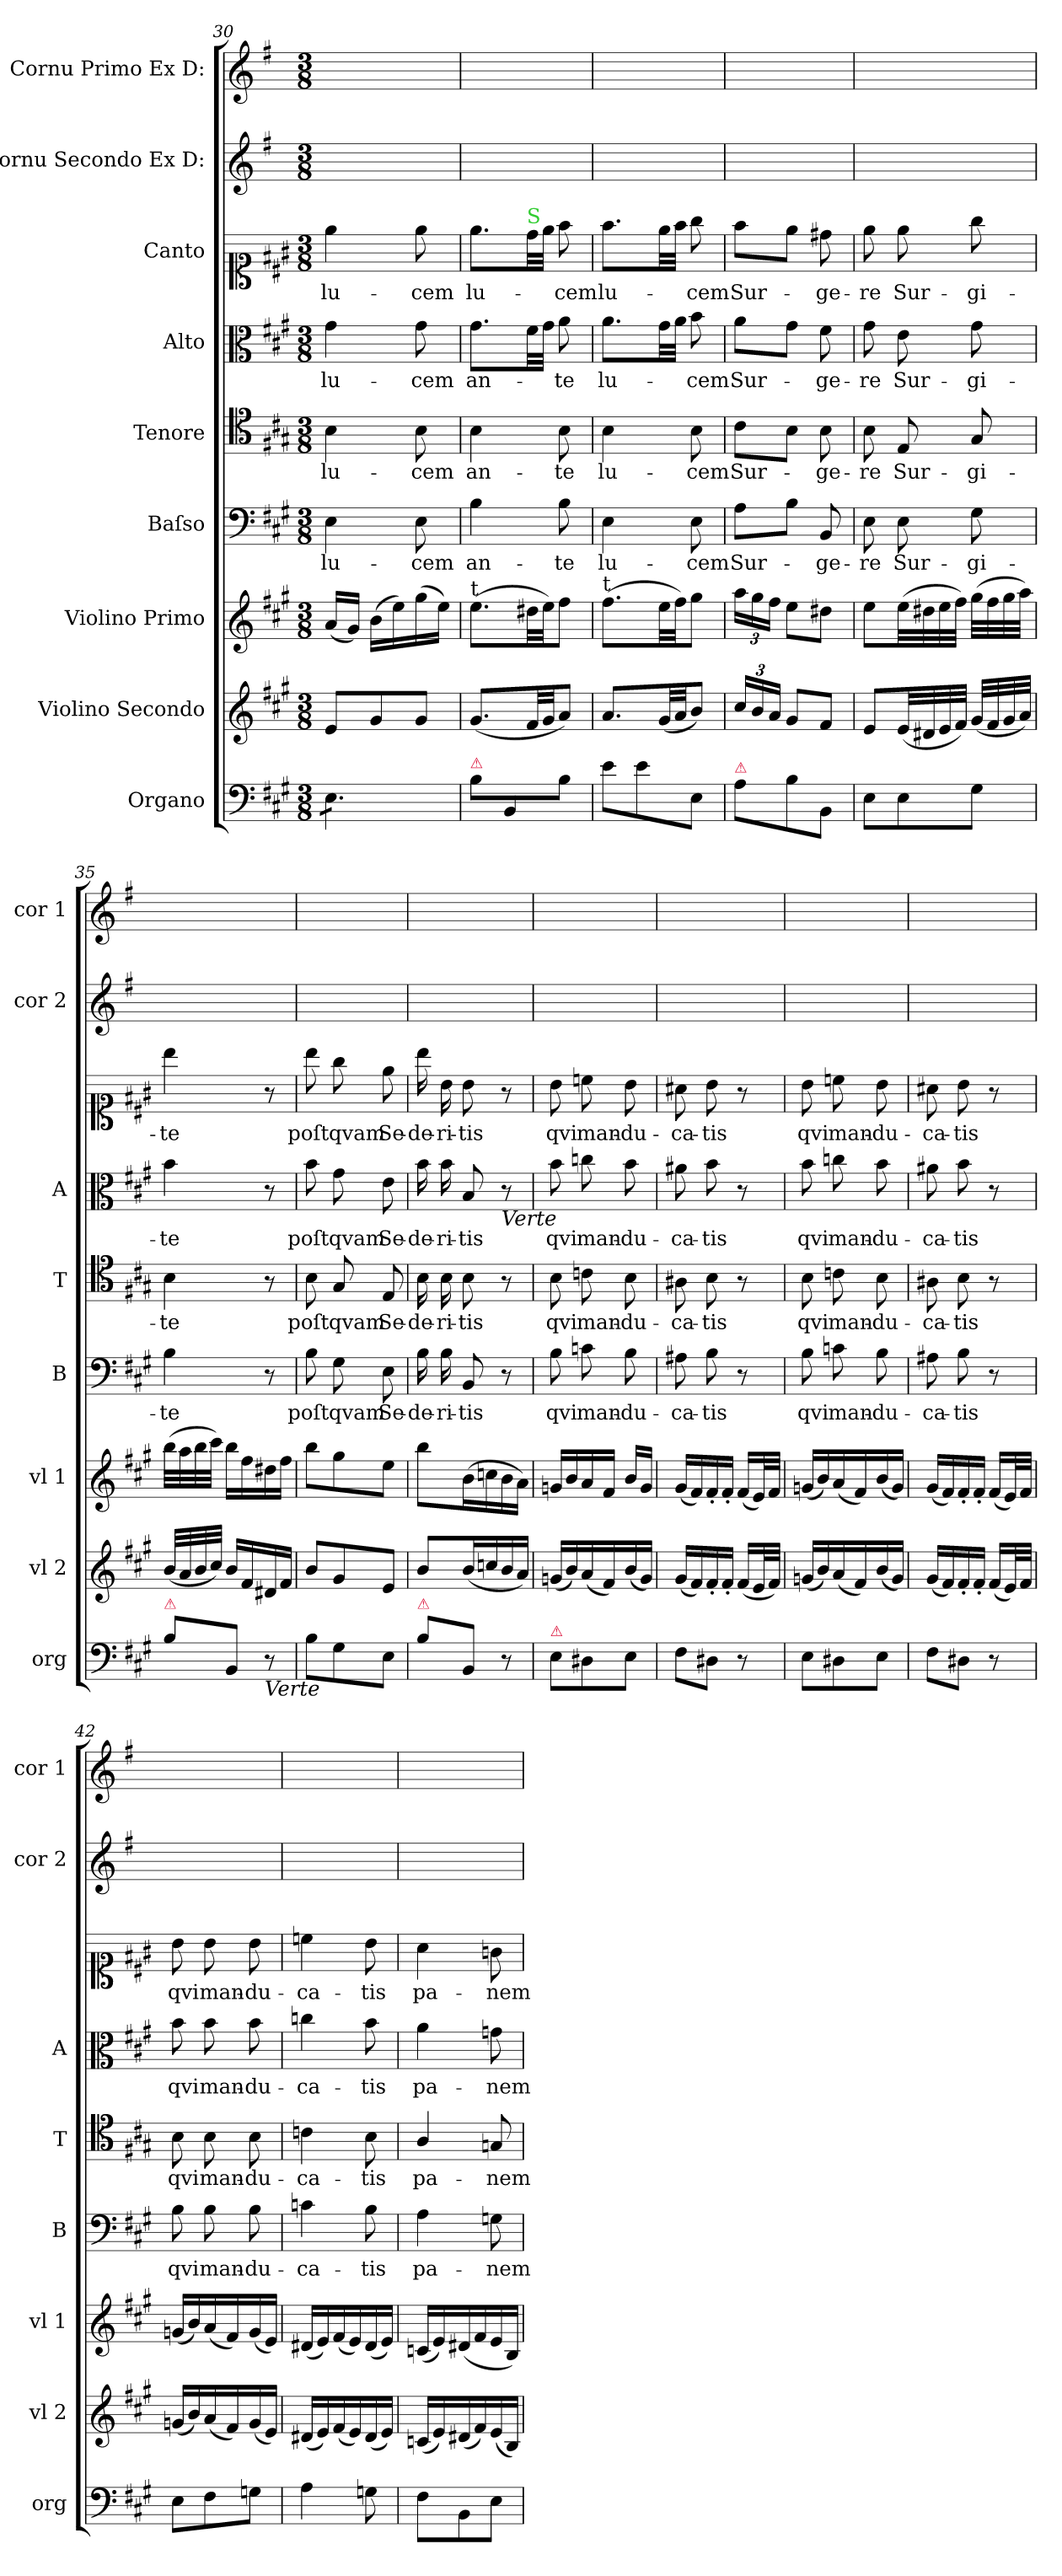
**kern	**kern	**dynam	**kern	**dynam	**kern	**text	**kern	**text	**kern	**text	**kern	**text	**kern	**kern
*part9	*part8	*part8	*part7	*part7	*part6	*part6	*part5	*part5	*part4	*part4	*part3	*part3	*part2	*part1
*staff9	*staff8	*staff8	*staff7	*staff7	*staff6	*staff6	*staff5	*staff5	*staff4	*staff4	*staff3	*staff3	*staff2	*staff1
*I"Organo	*I"Violino Secondo	*	*I"Violino Primo	*	*I"Baſso	*	*I"Tenore	*	*I"Alto	*	*I"Canto	*	*I"Cornu Secondo Ex D:	*I"Cornu Primo Ex D:
*I'org	*I'vl 2	*	*I'vl 1	*	*I'B	*	*I'T	*	*I'A	*	*	*	*I'cor 2	*I'cor 1
*clefF4	*clefG2	*	*clefG2	*	*clefF4	*	*clefC4	*	*clefC3	*	*clefC1	*	*clefG2	*clefG2
*	*	*	*	*	*	*	*	*	*	*	*	*	*ITrd-1c-2	*ITrd-1c-2
*k[f#c#g#]	*k[f#c#g#]	*	*k[f#c#g#]	*	*k[f#c#g#]	*	*k[f#c#g#]	*	*k[f#c#g#]	*	*k[f#c#g#]	*	*k[f#c#g#]	*k[f#c#g#]
*A:	*A:	*	*A:	*	*A:	*	*A:	*	*A:	*	*A:	*	*A:	*A:
*M3/8	*M3/8	*	*M3/8	*	*M3/8	*	*M3/8	*	*M3/8	*	*M3/8	*	*M3/8	*M3/8
=30	=30	=30	=30	=30	=30	=30	=30	=30	=30	=30	=30	=30	=30	=30
*tremolo	*	*	*	*	*	*	*	*	*	*	*	*	*	*
8E\L	8e/L	.	(16a/LL	.	4E\	lu-	4B\	lu-	4g#\	lu-	4ee\	lu-	4.ryy	4.ryy
.	.	.	16g#/JJ)	.	.	.	.	.	.	.	.	.	.	.
8E\	8g#/	.	(16b\LL	.	.	.	.	.	.	.	.	.	.	.
.	.	.	16ee\)	.	.	.	.	.	.	.	.	.	.	.
8E\J	8g#/J	.	(16gg#\	.	8E\	-cem	8B\	-cem	8g#\	-cem	8ee\	-cem	.	.
*Xtremolo	*	*	*	*	*	*	*	*	*	*	*	*	*	*
.	.	.	16ee\JJ)	.	.	.	.	.	.	.	.	.	.	.
=31	=31	=31	=31	=31	=31	=31	=31	=31	=31	=31	=31	=31	=31	=31
!	!	!	!LO:TX:a:t=t	!	!	!	!	!	!	!	!	!	!	!
!LO:TX:a:color=crimson:t=⚠	!	!	!	!	!	!	!	!	!	!	!	!	!	!
!	!	!	!	!	!	!LO:LY:i	!	!LO:LY:i	!	!	!	!LO:LY:i	!	!
8B\L	(8.g#/L	.	(8.ee\L	.	4B\	an-	4B\	an-	8.g#\L	an-	8.ee\L	lu-	4.ryy	4.ryy
8BB/	.	.	.	.	.	.	.	.	.	.	.	.	.	.
!	!	!	!	!	!	!	!	!	!	!	!LO:TX:a:color=limegreen:t=S	!	!	!
.	32f#/LL	.	32dd#X\LL	.	.	.	.	.	32f#\LL	.	32dd\LL	.	.	.
.	32g#/JJ	.	32ee\JJ)	.	.	.	.	.	32g#\JJJ	.	32ee\JJJ	.	.	.
!	!	!	!	!	!	!LO:LY:i	!	!LO:LY:i	!	!	!	!LO:LY:i	!	!
8B\J	8a/J)	.	8ff#\J	.	8B\	-te	8B\	-te	8a\	-te	8ff#\	-cem	.	.
=32	=32	=32	=32	=32	=32	=32	=32	=32	=32	=32	=32	=32	=32	=32
!	!	!	!LO:TX:a:t=t	!	!	!	!	!	!	!	!	!	!	!
!	!	!	!	!	!	!LO:LY:i	!	!LO:LY:i	!	!	!	!LO:LY:i	!	!
8e\L	8.a/L	.	(8.ff#\L	.	4E\	lu-	4B\	lu-	8.a\L	lu-	8.ff#\L	lu-	4.ryy	4.ryy
8e\	.	.	.	.	.	.	.	.	.	.	.	.	.	.
.	(32g#/LL	.	32ee\LL	.	.	.	.	.	32g#\LL	.	32ee\LL	.	.	.
.	32a/JJ	.	32ff#\JJ)	.	.	.	.	.	32a\JJJ	.	32ff#\JJJ	.	.	.
!	!	!	!	!	!	!LO:LY:i	!	!LO:LY:i	!	!	!	!LO:LY:i	!	!
8E\J	8b/J)	.	8gg#\J	.	8E\	-cem	8B\	-cem	8b\	-cem	8gg#\	-cem	.	.
=33	=33	=33	=33	=33	=33	=33	=33	=33	=33	=33	=33	=33	=33	=33
!LO:TX:a:color=crimson:t=⚠	!	!	!	!	!	!	!	!	!	!	!	!	!	!
8A\L	24cc#/LL	.	24aa\LL	.	8A\L	Sur-	8c#\L	Sur-	8a\L	Sur-	8ff#\L	Sur-	4.ryy	4.ryy
.	24b/	.	24gg#\	.	.	.	.	.	.	.	.	.	.	.
.	24a/JJ	.	24ff#\JJ	.	.	.	.	.	.	.	.	.	.	.
8B\	8g#/L	.	8ee\L	.	8B\J	.	8B\J	.	8g#\J	.	8ee\J	.	.	.
8BB/J	8f#/J	.	8dd#X\J	.	8BB/	-ge-	8B\	-ge-	8f#\	-ge-	8dd#X\	-ge-	.	.
=34	=34	=34	=34	=34	=34	=34	=34	=34	=34	=34	=34	=34	=34	=34
8E\L	8e/L	.	8ee\L	.	8E\	-re	8B\	-re	8g#\	-re	8ee\	-re	4.ryy	4.ryy
8E\	(32e/LL	.	(32ee\LL	.	8E\	Sur-	8E/	Sur-	8e\	Sur-	8ee\	Sur-	.	.
.	32d#X/	.	32dd#X\	.	.	.	.	.	.	.	.	.	.	.
.	32e/	.	32ee\	.	.	.	.	.	.	.	.	.	.	.
.	32f#/JJJ)	.	32ff#\JJJ)	.	.	.	.	.	.	.	.	.	.	.
8G#\J	(32g#/LLL	.	(32gg#\LLL	.	8G#\	-gi-	8G#/	-gi-	8g#\	-gi-	8gg#\	-gi-	.	.
.	32f#/	.	32ff#\	.	.	.	.	.	.	.	.	.	.	.
.	32g#/	.	32gg#\	.	.	.	.	.	.	.	.	.	.	.
.	32a/JJJ)	.	32aa\JJJ)	.	.	.	.	.	.	.	.	.	.	.
=35	=35	=35	=35	=35	=35	=35	=35	=35	=35	=35	=35	=35	=35	=35
!LO:TX:a:color=crimson:t=⚠	!	!	!	!	!	!	!	!	!	!	!	!	!	!
8B\L	(32b/LLL	.	(32bb\LLL	.	4B\	-te	4B\	-te	4b\	-te	4bb\	-te	4.ryy	4.ryy
.	32a/	.	32aa\	.	.	.	.	.	.	.	.	.	.	.
.	32b/	.	32bb\	.	.	.	.	.	.	.	.	.	.	.
.	32cc#/JJJ)	.	32ccc#\JJJ)	.	.	.	.	.	.	.	.	.	.	.
8BB/J	16b/LL	.	16bb\LL	.	.	.	.	.	.	.	.	.	.	.
.	16f#/	.	16ff#\	.	.	.	.	.	.	.	.	.	.	.
!LO:TX:b:i:t=Verte	!	!	!	!	!	!	!	!	!	!	!	!	!	!
8r	16d#X/	.	16dd#X\	.	8r	.	8r	.	8r	.	8r	.	.	.
.	16f#/JJ	.	16ff#\JJ	.	.	.	.	.	.	.	.	.	.	.
=36	=36	=36	=36	=36	=36	=36	=36	=36	=36	=36	=36	=36	=36	=36
8B\L	8b/L	.	8bb\L	.	8B\	poſt	8B\	poſt	8b\	poſt	8bb\	poſt	4.ryy	4.ryy
8G#\	8g#/	.	8gg#\	.	8G#\	qvam	8G#/	qvam	8g#\	qvam	8gg#\	qvam	.	.
8E\J	8e/J	.	8ee\J	.	8E\	Se-	8E/	Se-	8e\	Se-	8ee\	Se-	.	.
=37	=37	=37	=37	=37	=37	=37	=37	=37	=37	=37	=37	=37	=37	=37
!LO:TX:a:color=crimson:t=⚠	!	!	!	!	!	!	!	!	!	!	!	!	!	!
8B\L	8b/L	.	8bb\L	.	16B\	-de-	16B\	-de-	16b\	-de-	16bb\	-de-	4.ryy	4.ryy
.	.	.	.	.	16B\	-ri-	16B\	-ri-	16b\	-ri-	16b\	-ri-	.	.
8BB/J	(16b/L	.	(16b\L	.	8BB/	-tis	8B\	-tis	8B/	-tis	8b\	-tis	.	.
.	16ccn/	.	16ccn\	.	.	.	.	.	.	.	.	.	.	.
!	!	!	!	!	!	!	!	!	!LO:TX:b:i:t=Verte	!	!	!	!	!
8r	16b/	.	16b\	.	8r	.	8r	.	8r	.	8r	.	.	.
.	16a/JJ)	.	16a\JJ)	.	.	.	.	.	.	.	.	.	.	.
=38	=38	=38	=38	=38	=38	=38	=38	=38	=38	=38	=38	=38	=38	=38
!LO:TX:a:color=crimson:t=⚠	!	!	!	!	!	!	!	!	!	!	!	!	!	!
!	!	!	!	!LO:DY:a	!	!	!	!	!	!	!	!	!	!
8E\L	(16gn/LL	poco for	16gn/LL	poco for&colon;	8B\	qvi	8B\	qvi	8b\	qvi	8b\	qvi	4.ryy	4.ryy
.	16b/)	.	16b/	.	.	.	.	.	.	.	.	.	.	.
8D#X\	(16a/	.	16a/	.	8cn\	man-	8cn\	man-	8ccn\	man-	8ccn\	man-	.	.
.	16f#/)	.	16f#/JJ	.	.	.	.	.	.	.	.	.	.	.
8E\J	(16b/	.	16b/LL	.	8B\	-du-	8B\	-du-	8b\	-du-	8b\	-du-	.	.
.	16g/JJ)	.	16g/JJ	.	.	.	.	.	.	.	.	.	.	.
=39	=39	=39	=39	=39	=39	=39	=39	=39	=39	=39	=39	=39	=39	=39
8F#\L	(16g#/LL	.	(16g#/LL	.	8A#X\	-ca-	8A#X\	-ca-	8a#X\	-ca-	8a#X\	-ca-	4.ryy	4.ryy
.	16f#/)	.	16f#/)	.	.	.	.	.	.	.	.	.	.	.
8D#X\J	16f#'/	.	16f#'/	.	8B\	-tis	8B\	-tis	8b\	-tis	8b\	-tis	.	.
.	16f#'/JJ	.	16f#'/JJ	.	.	.	.	.	.	.	.	.	.	.
8r	(16f#/LL	.	(16f#/LL	.	8r	.	8r	.	8r	.	8r	.	.	.
.	32e/L	.	32e/L)	.	.	.	.	.	.	.	.	.	.	.
.	32f#/JJJ)	.	32f#/JJJ	.	.	.	.	.	.	.	.	.	.	.
=40	=40	=40	=40	=40	=40	=40	=40	=40	=40	=40	=40	=40	=40	=40
!	!	!	!	!	!	!	!	!	!	!LO:LY:i	!	!	!	!
8E\L	(16gn/LL	.	(16gn/LL	.	8B\	qvi	8B\	qvi	8b\	qvi	8b\	qvi	4.ryy	4.ryy
.	16b/)	.	16b/)	.	.	.	.	.	.	.	.	.	.	.
!	!	!	!	!	!	!	!	!	!	!LO:LY:i	!	!	!	!
8D#X\	(16a/	.	(16a/	.	8cn\	man-	8cn\	man-	8ccn\	man-	8ccn\	man-	.	.
.	16f#/)	.	16f#/)	.	.	.	.	.	.	.	.	.	.	.
!	!	!	!	!	!	!	!	!	!	!LO:LY:i	!	!	!	!
8E\J	(16b/	.	(16b/	.	8B\	-du-	8B\	-du-	8b\	-du-	8b\	-du-	.	.
.	16g/JJ)	.	16g/JJ)	.	.	.	.	.	.	.	.	.	.	.
=41	=41	=41	=41	=41	=41	=41	=41	=41	=41	=41	=41	=41	=41	=41
!	!	!	!	!	!	!	!	!	!	!LO:LY:i	!	!	!	!
8F#\L	(16g#/LL	.	(16g#/LL	.	8A#X\	-ca-	8A#X\	-ca-	8a#X\	-ca-	8a#X\	-ca-	4.ryy	4.ryy
.	16f#/)	.	16f#/)	.	.	.	.	.	.	.	.	.	.	.
!	!	!	!	!	!	!	!	!	!	!LO:LY:i	!	!	!	!
8D#X\J	16f#'/	.	16f#'/	.	8B\	-tis	8B\	-tis	8b\	-tis	8b\	-tis	.	.
.	16f#'/JJ	.	16f#'/JJ	.	.	.	.	.	.	.	.	.	.	.
8r	(16f#/LL	.	(16f#/LL	.	8r	.	8r	.	8r	.	8r	.	.	.
.	32e/L)	.	32e/L)	.	.	.	.	.	.	.	.	.	.	.
.	32f#/JJJ	.	32f#/JJJ	.	.	.	.	.	.	.	.	.	.	.
=42	=42	=42	=42	=42	=42	=42	=42	=42	=42	=42	=42	=42	=42	=42
8E\L	(16gn/LL	.	(16gn/LL	.	8B\	qvi	8B\	qvi	8b\	qvi	8b\	qvi	4.ryy	4.ryy
.	16b/)	.	16b/)	.	.	.	.	.	.	.	.	.	.	.
8F#\	(16a/	.	(16a/	.	8B\	man-	8B\	man-	8b\	man-	8b\	man-	.	.
.	16f#/)	.	16f#/)	.	.	.	.	.	.	.	.	.	.	.
8Gn\J	(16g/	.	(16g/	.	8B\	-du-	8B\	-du-	8b\	-du-	8b\	-du-	.	.
.	16e/JJ)	.	16e/JJ)	.	.	.	.	.	.	.	.	.	.	.
=43	=43	=43	=43	=43	=43	=43	=43	=43	=43	=43	=43	=43	=43	=43
4A\	(16d#X/LL	.	(16d#X/LL	.	4cn\	-ca-	4cn\	-ca-	4ccn\	-ca-	4ccn\	-ca-	4.ryy	4.ryy
.	16e/)	.	16e/)	.	.	.	.	.	.	.	.	.	.	.
.	(16f#/	.	(16f#/	.	.	.	.	.	.	.	.	.	.	.
.	16e/)	.	16e/)	.	.	.	.	.	.	.	.	.	.	.
8Gn\	(16d#/	.	(16d#/	.	8B\	-tis	8B\	-tis	8b\	-tis	8b\	-tis	.	.
.	16e/JJ)	.	16e/JJ)	.	.	.	.	.	.	.	.	.	.	.
=44	=44	=44	=44	=44	=44	=44	=44	=44	=44	=44	=44	=44	=44	=44
8F#\L	(16cn/LL	.	(16cn/LL	.	4A\	pa-	4A/	pa-	4a\	pa-	4a\	pa-	4.ryy	4.ryy
.	16e/)	.	16e/)	.	.	.	.	.	.	.	.	.	.	.
8BB\	(16d#X/	.	(16d#X/	.	.	.	.	.	.	.	.	.	.	.
.	16f#/)	.	16f#/	.	.	.	.	.	.	.	.	.	.	.
8E\J	(16e/	.	16e/	.	8Gn\	-nem	8Gn/	-nem	8gn\	-nem	8gn\	-nem	.	.
.	16B/JJ)	.	16B/JJ)	.	.	.	.	.	.	.	.	.	.	.
=	=	=	=	=	=	=	=	=	=	=	=	=	=	=
*-	*-	*-	*-	*-	*-	*-	*-	*-	*-	*-	*-	*-	*-	*-
